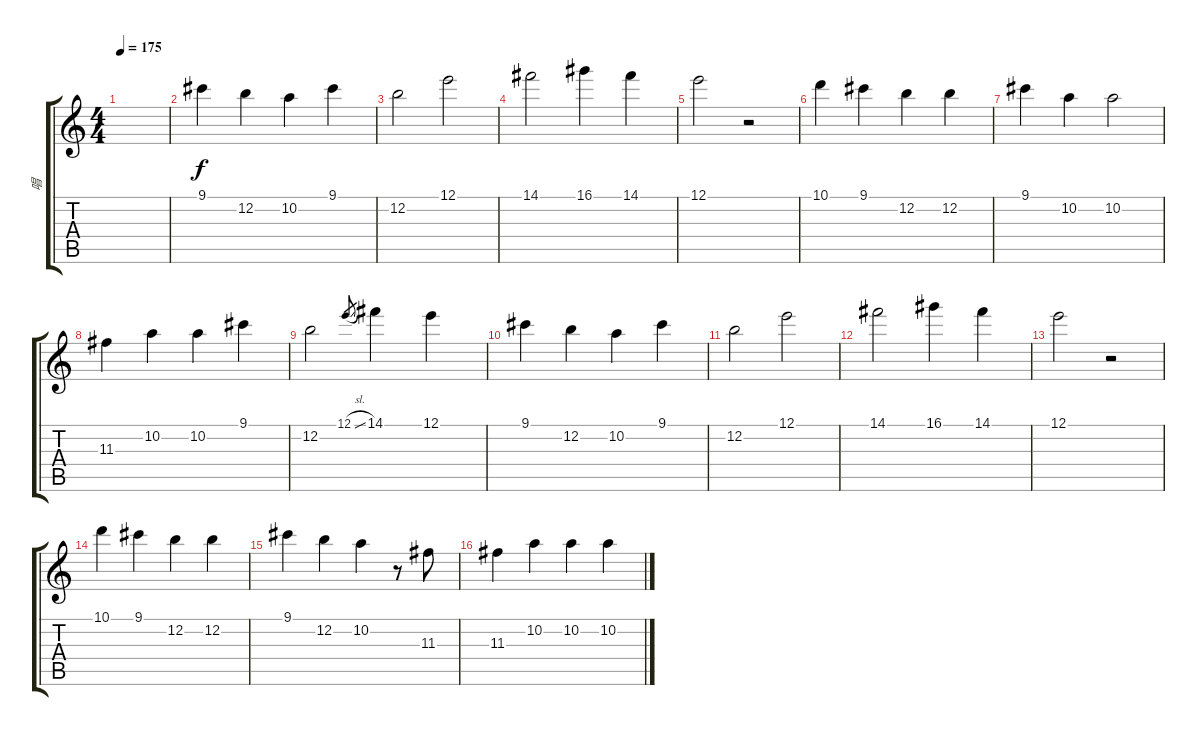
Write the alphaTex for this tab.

\track ("唱" "唱") {instrument distortionguitar bank 4}
\staff {score tabs}
\tuning (E4 B3 G3 D3 A2 E2) {hide}
\ts (4 4)
\tempo 175
\clef g2
\ks c
|
9.1.4 12.2.4 10.2.4 9.1.4 |
12.2.2 12.1.2 |
14.1.2 16.1.4 14.1.4 |
12.1.2 r.2 |
10.1.4 9.1.4 12.2.4 12.2.4 |
9.1.4 10.2.4 10.2.2 |
11.3.4 10.2.4 10.2.4 9.1.4 |
12.2.2 12.1{sl}.8{gr} 14.1.4 12.1.4 |
9.1.4 12.2.4 10.2.4 9.1.4 |
12.2.2 12.1.2 |
14.1.2 16.1.4 14.1.4 |
12.1.2 r.2 |
10.1.4 9.1.4 12.2.4 12.2.4 |
9.1.4 12.2.4 10.2.4 r.8 11.3.8 |
11.3.4 10.2.4 10.2.4 10.2.4
